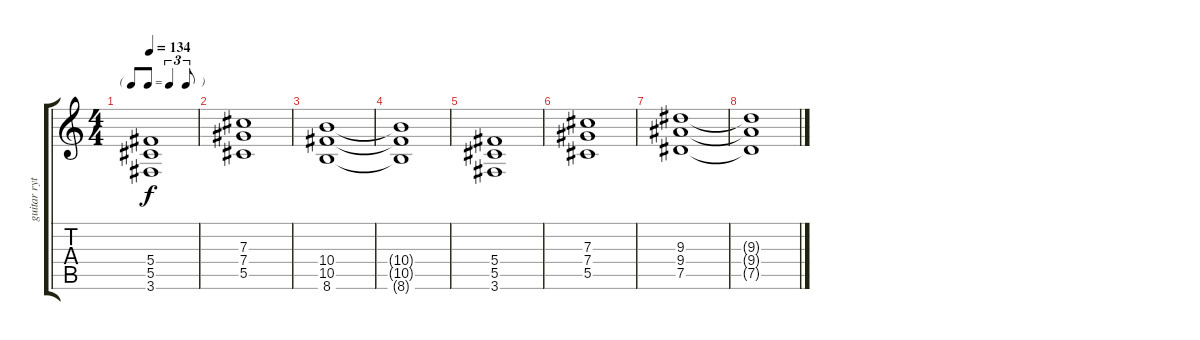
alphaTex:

\track ("guitar rythem" "guitar ryt") {instrument distortionguitar}
\staff {score tabs}
\tuning (Eb4 Bb3 Gb3 Db3 Ab2 Eb2) {hide}
\ts (4 4)
\tf triplet8th
\tempo 134
\clef g2
\ks c
(5.4 5.5 3.6).1{dy f} |
(7.3 7.4 5.5).1 |
(10.4 10.5 8.6).1 |
(10.4{t} 10.5{t} 8.6{t}).1 |
(5.4 5.5 3.6).1 |
(7.3 7.4 5.5).1 |
(9.3 9.4 7.5).1 |
(9.3{t} 9.4{t} 7.5{t}).1
